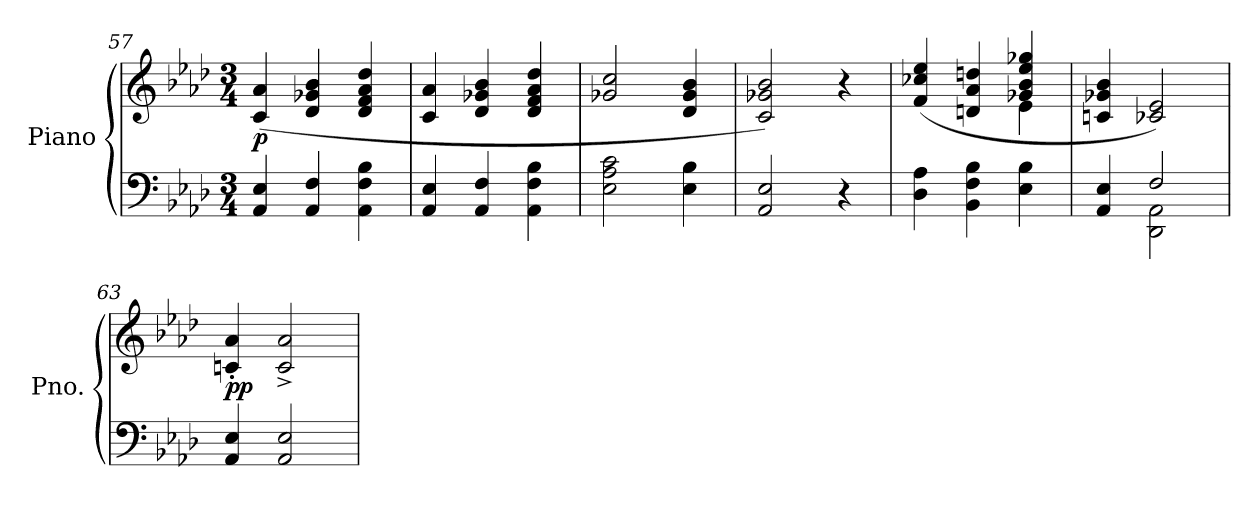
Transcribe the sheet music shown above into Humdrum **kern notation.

**kern	**kern	**dynam
*part1	*part1	*part1
*staff2	*staff1	*staff1/2
*I"Piano	*	*
*I'Pno.	*	*
*clefF4	*clefG2	*
*k[b-e-a-d-]	*k[b-e-a-d-]	*
*M3/4	*M3/4	*
=57	=57	=57
!	!	!LO:DY:b
4AA-/ 4E-/	(4c/ 4a-/	p
4AA-/ 4F/	4d-/ 4g-X/ 4b-/	.
4AA-\ 4F\ 4B-\	4d-/ 4f/ 4a-/ 4dd-/	.
=58	=58	=58
4AA-/ 4E-/	4c/ 4a-/	.
4AA-/ 4F/	4d-/ 4g-X/ 4b-/	.
4AA-\ 4F\ 4B-\	4d-/ 4f/ 4a-/ 4dd-/	.
=59	=59	=59
2E-\ 2A-\ 2c\	2g-X/ 2cc/	.
4E-\ 4B-\	4d-/ 4g-/ 4b-/	.
=60	=60	=60
2AA-/ 2E-/	2c/ 2g-X/ 2b-/)	.
4r	4r	.
=61	=61	=61
*	*^	*
4D-\ 4A-\	(4f/ 4cc-X/ 4ee-/	2ryy	.
4BB-\ 4F\ 4B-\	4dn/ 4a-/ 4ddn/	.	.
4E-\ 4B-\	4g-X/ 4b-/ 4ee-/ 4gg-X/	4e-\	.
*	*v	*v	*
=62	=62	=62
*^	*	*
4AA-/ 4E-/	4ryy	4cn/ 4g-X/ 4b-/	.
2F/	2DD-\ 2AA-\	2c-X/ 2e-/)	.
=63	=63	=63	=63
!	!	!	!LO:DY:b
*v	*v	*	*
4AA-/ 4E-/	4cn/' 4a-/'	pp
2AA-/ 2E-/	2c/^ 2a-/^	.
=	=	=
*-	*-	*-
